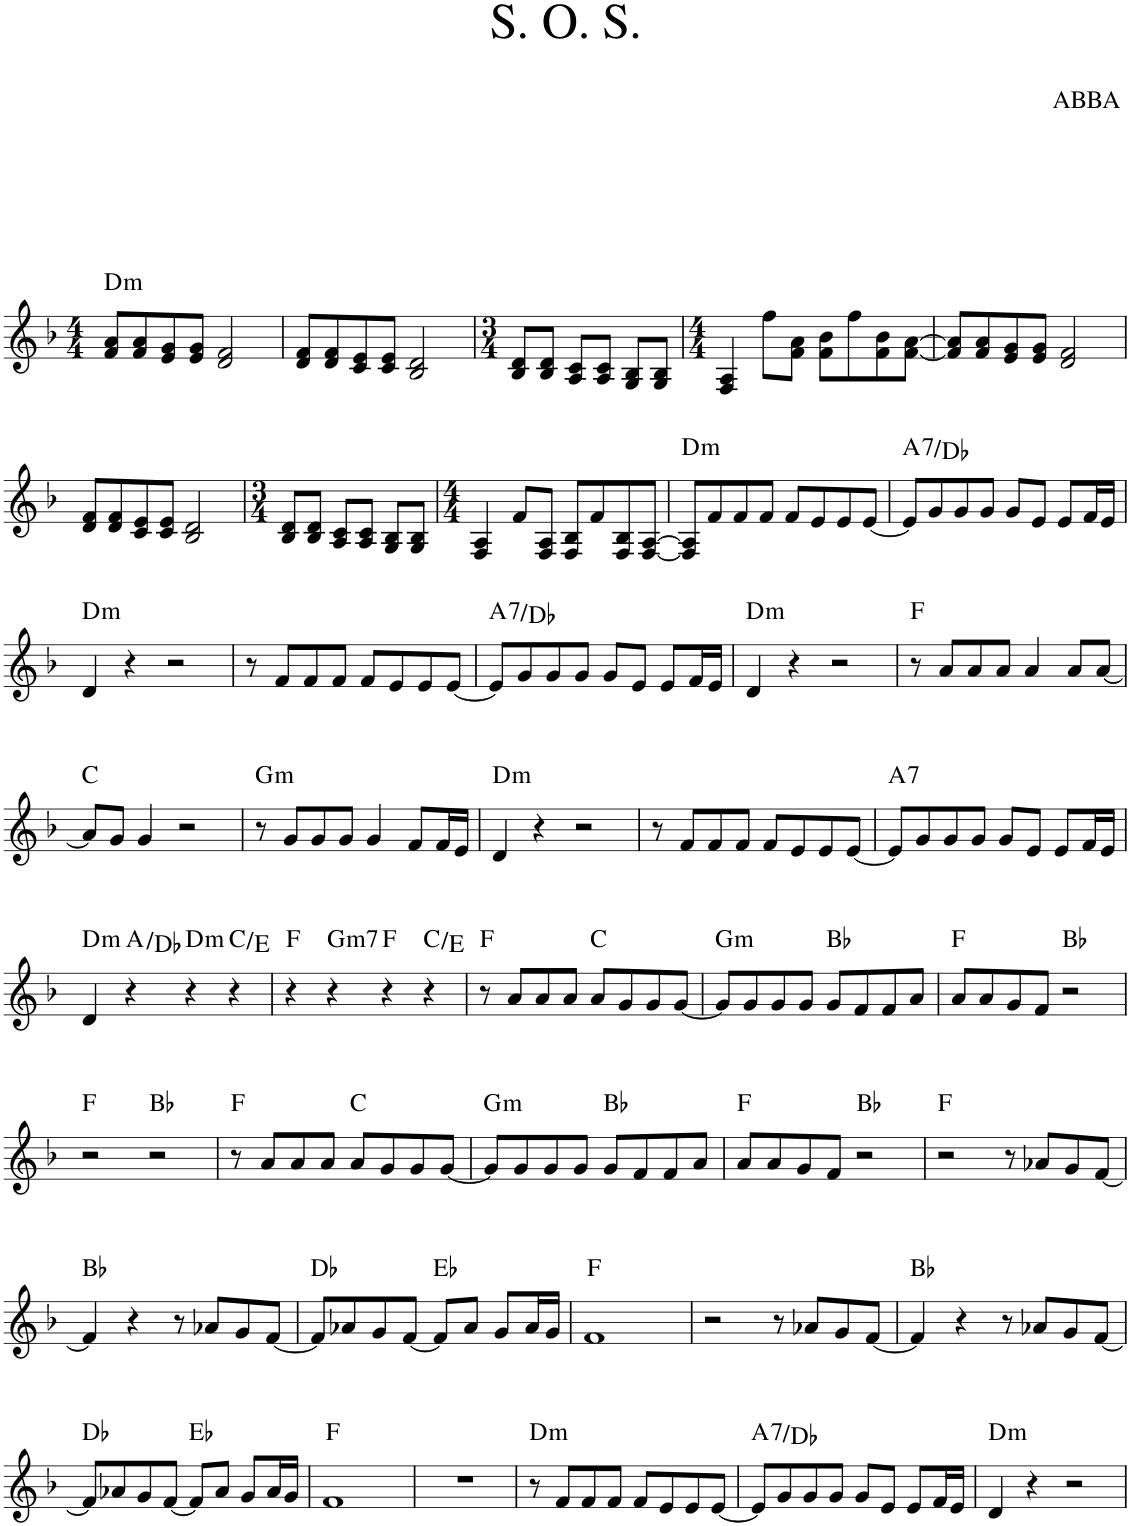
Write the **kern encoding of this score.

**kern	**harte
*part1	*part1
*staff1	*
*I"Piano	*
*I'Pno.	*
*clefG2	*
*k[b-]	*
*M4/4	*
=1	=1
!	!LO:H:kt=m
8f/ 8a/L	D:min
8f/ 8a/	.
8e/ 8g/	.
8e/ 8g/J	.
2d/ 2f/	.
=2	=2
8d/ 8f/L	.
8d/ 8f/	.
8c/ 8e/	.
8c/ 8e/J	.
2B-/ 2d/	.
=3	=3
*M3/4	*
8B-/ 8d/L	.
8B-/ 8d/J	.
8A/ 8c/L	.
8A/ 8c/J	.
8G/ 8B-/L	.
8G/ 8B-/J	.
=4	=4
*M4/4	*
4F/ 4A/	.
8ff\L	.
8f\ 8a\J	.
8f\ 8b-\L	.
8ff\	.
8f\ 8b-\	.
[8f\ [8a\J	.
=5	=5
8f/] 8a/]L	.
8f/ 8a/	.
8e/ 8g/	.
8e/ 8g/J	.
2d/ 2f/	.
!!LO:LB:g=z
=6	=6
8d/ 8f/L	.
8d/ 8f/	.
8c/ 8e/	.
8c/ 8e/J	.
2B-/ 2d/	.
=7	=7
*M3/4	*
8B-/ 8d/L	.
8B-/ 8d/J	.
8A/ 8c/L	.
8A/ 8c/J	.
8G/ 8B-/L	.
8G/ 8B-/J	.
=8	=8
*M4/4	*
4F/ 4A/	.
8f/L	.
8F/ 8A/J	.
8F/ 8B-/L	.
8f/	.
8F/ 8B-/	.
[8F/ [8A/J	.
=9	=9
!	!LO:H:kt=m
8F/] 8A/]L	D:min
8f/	.
8f/	.
8f/J	.
8f/L	.
8e/	.
8e/	.
[8e/J	.
=10	=10
!	!LO:H:kt=7
8e/L]	A:7/b4
8g/	.
8g/	.
8g/J	.
8g/L	.
8e/J	.
8e/L	.
16f/L	.
16e/JJ	.
!!LO:LB:g=z
=11	=11
!	!LO:H:kt=m
4d/	D:min
4r	.
2r	.
=12	=12
8r	.
8f/L	.
8f/	.
8f/J	.
8f/L	.
8e/	.
8e/	.
[8e/J	.
=13	=13
!	!LO:H:kt=7
8e/L]	A:7/b4
8g/	.
8g/	.
8g/J	.
8g/L	.
8e/J	.
8e/L	.
16f/L	.
16e/JJ	.
=14	=14
!	!LO:H:kt=m
4d/	D:min
4r	.
2r	.
=15	=15
8r	F:maj
8a/L	.
8a/	.
8a/J	.
4a/	.
8a/L	.
[8a/J	.
!!LO:LB:g=z
=16	=16
8a/L]	C:maj
8g/J	.
4g/	.
2r	.
=17	=17
!	!LO:H:kt=m
8r	G:min
8g/L	.
8g/	.
8g/J	.
4g/	.
8f/L	.
16f/L	.
16e/JJ	.
=18	=18
!	!LO:H:kt=m
4d/	D:min
4r	.
2r	.
=19	=19
8r	.
8f/L	.
8f/	.
8f/J	.
8f/L	.
8e/	.
8e/	.
[8e/J	.
=20	=20
!	!LO:H:kt=7
8e/L]	A:7
8g/	.
8g/	.
8g/J	.
8g/L	.
8e/J	.
8e/L	.
16f/L	.
16e/JJ	.
!!LO:LB:g=z
=21	=21
!	!LO:H:kt=m
4d/	D:min
4r	A:maj/b4
!	!LO:H:kt=m
4r	D:min
4r	C:maj/3
=22	=22
4r	F:maj
!	!LO:H:kt=m7
4r	G:min7
4r	F:maj
4r	C:maj/3
=23	=23
8r	F:maj
8a/L	.
8a/	.
8a/J	.
8a/L	C:maj
8g/	.
8g/	.
[8g/J	.
=24	=24
!	!LO:H:kt=m
8g/L]	G:min
8g/	.
8g/	.
8g/J	.
8g/L	Bb:maj
8f/	.
8f/	.
8a/J	.
=25	=25
8a/L	F:maj
8a/	.
8g/	.
8f/J	.
2r	Bb:maj
!!LO:LB:g=z
=26	=26
2r	F:maj
2r	Bb:maj
=27	=27
8r	F:maj
8a/L	.
8a/	.
8a/J	.
8a/L	C:maj
8g/	.
8g/	.
[8g/J	.
=28	=28
!	!LO:H:kt=m
8g/L]	G:min
8g/	.
8g/	.
8g/J	.
8g/L	Bb:maj
8f/	.
8f/	.
8a/J	.
=29	=29
8a/L	F:maj
8a/	.
8g/	.
8f/J	.
2r	Bb:maj
=30	=30
2r	F:maj
8r	.
8a-X/L	.
8g/	.
[8f/J	.
!!LO:LB:g=z
=31	=31
4f/]	Bb:maj
4r	.
8r	.
8a-X/L	.
8g/	.
[8f/J	.
=32	=32
8f/L]	Db:maj
8a-X/	.
8g/	.
[8f/J	.
8f/L]	Eb:maj
8a-/J	.
8g/L	.
16a-/L	.
16g/JJ	.
=33	=33
1f	F:maj
=34	=34
2r	.
8r	.
8a-X/L	.
8g/	.
[8f/J	.
=35	=35
4f/]	Bb:maj
4r	.
8r	.
8a-X/L	.
8g/	.
[8f/J	.
!!LO:LB:g=z
=36	=36
8f/L]	Db:maj
8a-X/	.
8g/	.
[8f/J	.
8f/L]	Eb:maj
8a-/J	.
8g/L	.
16a-/L	.
16g/JJ	.
=37	=37
1f	F:maj
=38	=38
1r	.
=39	=39
!	!LO:H:kt=m
8r	D:min
8f/L	.
8f/	.
8f/J	.
8f/L	.
8e/	.
8e/	.
[8e/J	.
=40	=40
!	!LO:H:kt=7
8e/L]	A:7/b4
8g/	.
8g/	.
8g/J	.
8g/L	.
8e/J	.
8e/L	.
16f/L	.
16e/JJ	.
=41	=41
!	!LO:H:kt=m
4d/	D:min
4r	.
2r	.
=	=
*-	*-
